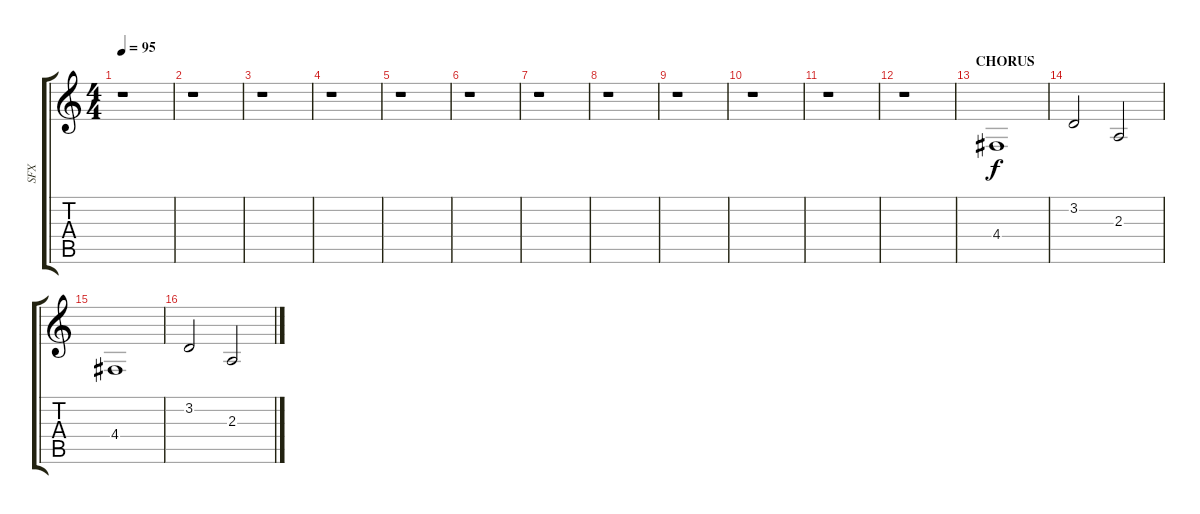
\track ("SFX" "SFX") {instrument pad2warm}
\staff {score tabs}
\tuning (E4 B3 G3 D3 A2 E2) {hide}
\ts (4 4)
\tempo 95
\clef g2
\ks c
r.1{dy f} |
r.1 |
r.1 |
r.1 |
r.1 |
r.1 |
r.1 |
r.1 |
r.1 |
r.1 |
r.1 |
r.1 |
\section ("" "CHORUS")
4.4.1 |
3.2.2 2.3.2 |
4.4.1 |
3.2.2 2.3.2
